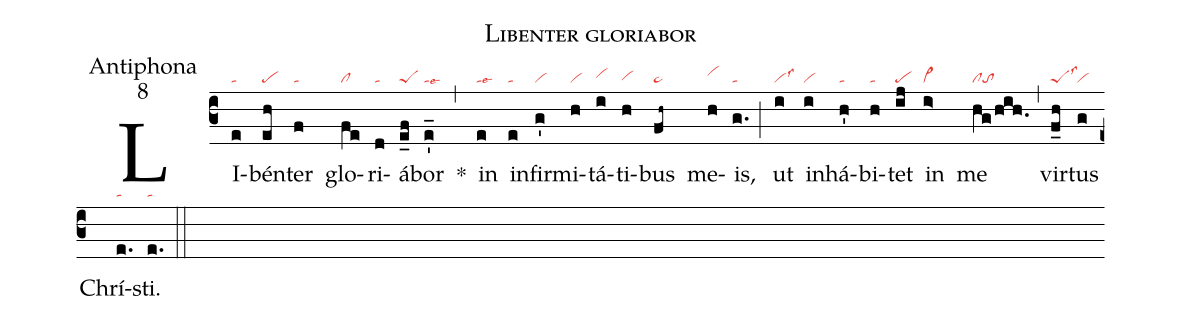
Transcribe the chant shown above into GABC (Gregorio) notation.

name:Libenter gloriabor;
office-part:Antiphona;
mode:8;
nabc-lines:1;
%%
(c3)
LI(e|ta)bén(eh|pe)ter(f|ta) glo(fe|cl)ri(d|ta)á(e_f|peS)bor(e'_|talse6) *(,)
in(e|talse3) in(e|ta)fir(g'|vi)mi(h|vi)tá(i|vihh)ti(h|vihg)bus(fh~|ta>) me(h|vihi)is,(g.|ta) (;)
ut(i|vilss3) in(i|vi)há(h'|ta)bi(h|ta)tet(ij|pe) in(i>|vi>) me(hg/hih.|clto) (,)
vir(f_h|peSlss3)tus(g|vi) Chrí(e.|ta)sti.(e.|ta) (::)
